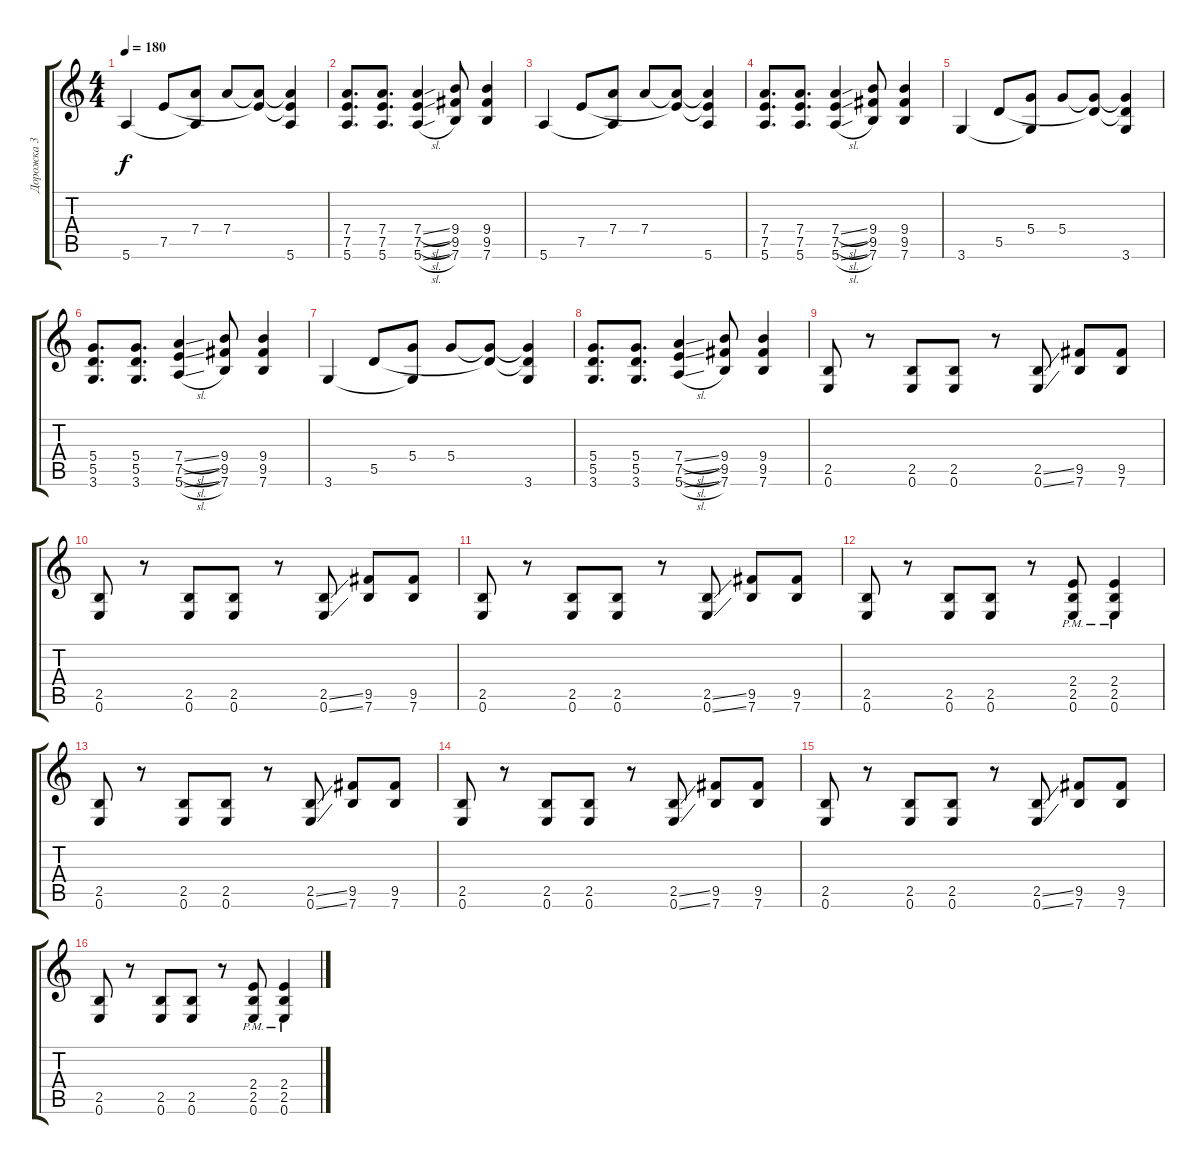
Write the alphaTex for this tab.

\track ("Дорожка 3" "Дорожка 3") {instrument overdrivenguitar}
\staff {score tabs}
\tuning (E4 B3 G3 D3 A2 E2) {hide}
\ts (4 4)
\tempo 180
\clef g2
\ks c
5.6.4{dy f} 7.5.8 (7.4 5.6{t}).8 7.4.8 (7.4{t} 7.5{t}).8 (7.4{t} 7.5{t} 5.6).4 |
(7.4 7.5 5.6).8{d} (7.4 7.5 5.6).8{d} (7.4{sl} 7.5{sl} 5.6{sl}).4 (9.4 9.5 7.6).8 (9.4 9.5 7.6).4 |
5.6.4 7.5.8 (7.4 5.6{t}).8 7.4.8 (7.4{t} 7.5{t}).8 (7.4{t} 7.5{t} 5.6).4 |
(7.4 7.5 5.6).8{d} (7.4 7.5 5.6).8{d} (7.4{sl} 7.5{sl} 5.6{sl}).4 (9.4 9.5 7.6).8 (9.4 9.5 7.6).4 |
3.6.4 5.5.8 (5.4 3.6{t}).8 5.4.8 (5.4{t} 5.5{t}).8 (5.4{t} 5.5{t} 3.6).4 |
(5.4 5.5 3.6).8{d} (5.4 5.5 3.6).8{d} (7.4{sl} 7.5{sl} 5.6{sl}).4 (9.4 9.5 7.6).8 (9.4 9.5 7.6).4 |
3.6.4 5.5.8 (5.4 3.6{t}).8 5.4.8 (5.4{t} 5.5{t}).8 (5.4{t} 5.5{t} 3.6).4 |
(5.4 5.5 3.6).8{d} (5.4 5.5 3.6).8{d} (7.4{sl} 7.5{sl} 5.6{sl}).4 (9.4 9.5 7.6).8 (9.4 9.5 7.6).4 |
(2.5 0.6).8 r.8 (2.5 0.6).8 (2.5 0.6).8 r.8 (2.5{ss} 0.6{ss}).8 (9.5 7.6).8 (9.5 7.6).8 |
(2.5 0.6).8 r.8 (2.5 0.6).8 (2.5 0.6).8 r.8 (2.5{ss} 0.6{ss}).8 (9.5 7.6).8 (9.5 7.6).8 |
(2.5 0.6).8 r.8 (2.5 0.6).8 (2.5 0.6).8 r.8 (2.5{ss} 0.6{ss}).8 (9.5 7.6).8 (9.5 7.6).8 |
(2.5 0.6).8 r.8 (2.5 0.6).8 (2.5 0.6).8 r.8 (2.4{pm} 2.5{pm} 0.6{pm}).8 (2.4{pm} 2.5{pm} 0.6{pm}).4 |
(2.5 0.6).8 r.8 (2.5 0.6).8 (2.5 0.6).8 r.8 (2.5{ss} 0.6{ss}).8 (9.5 7.6).8 (9.5 7.6).8 |
(2.5 0.6).8 r.8 (2.5 0.6).8 (2.5 0.6).8 r.8 (2.5{ss} 0.6{ss}).8 (9.5 7.6).8 (9.5 7.6).8 |
(2.5 0.6).8 r.8 (2.5 0.6).8 (2.5 0.6).8 r.8 (2.5{ss} 0.6{ss}).8 (9.5 7.6).8 (9.5 7.6).8 |
(2.5 0.6).8 r.8 (2.5 0.6).8 (2.5 0.6).8 r.8 (2.4{pm} 2.5{pm} 0.6{pm}).8 (2.4{pm} 2.5{pm} 0.6{pm}).4
